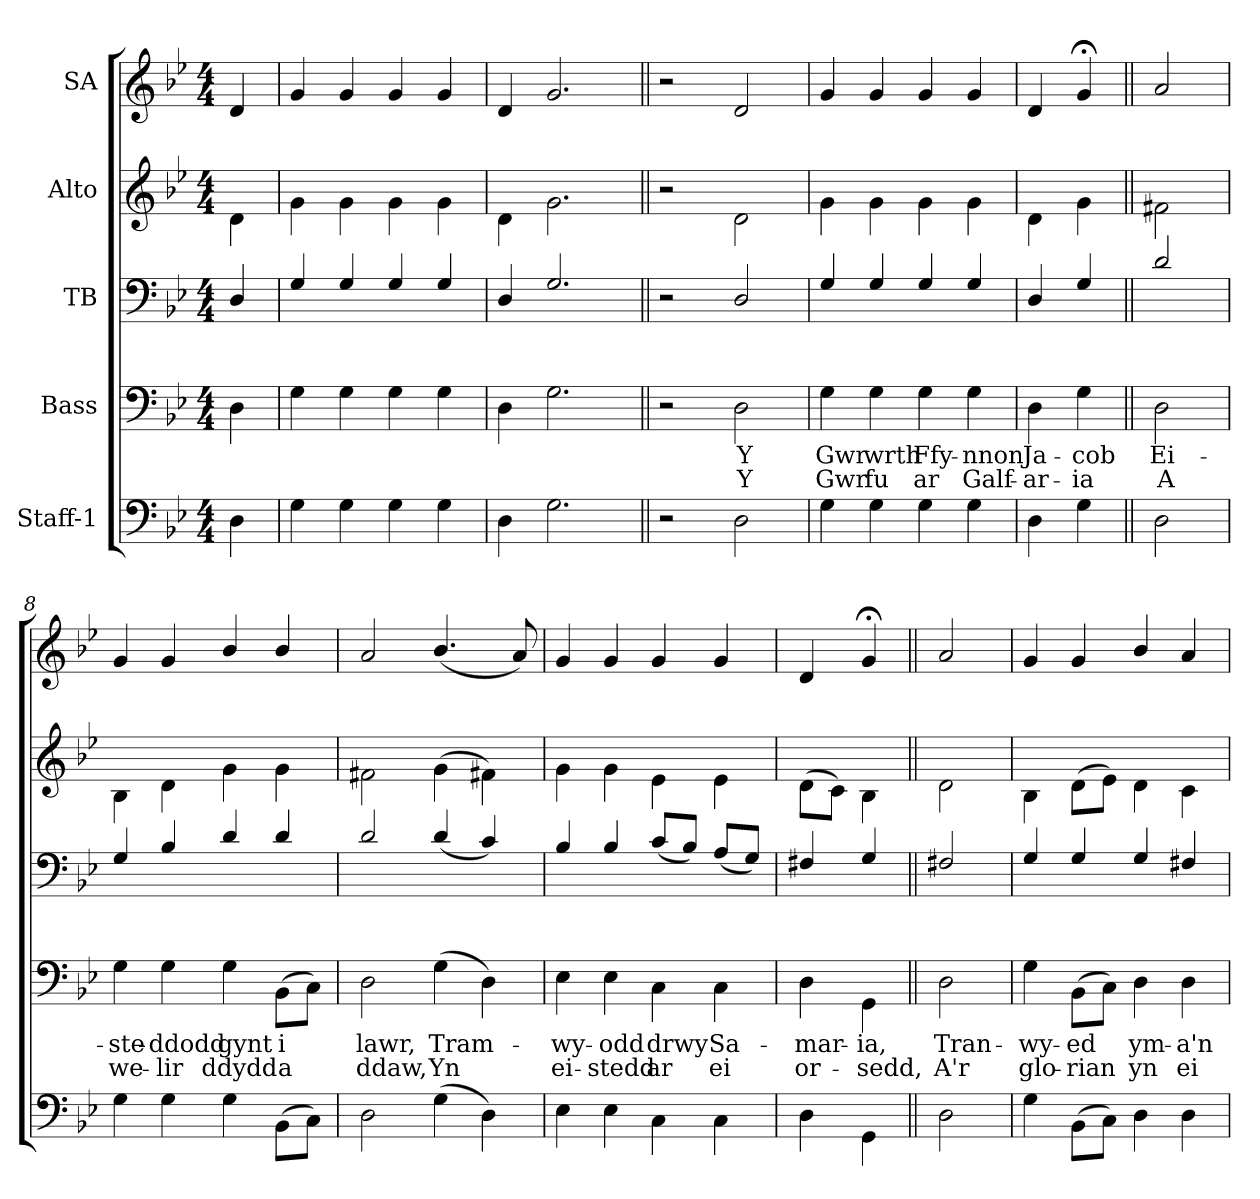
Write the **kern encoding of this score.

**kern	**kern	**text	**text	**kern	**kern	**kern
*part5	*part4	*part4	*part4	*part3	*part2	*part1
*staff5	*staff4	*staff4	*staff4	*staff3	*staff2	*staff1
*I"Staff-1	*I"Bass	*	*	*I"TB	*I"Alto	*I"SA
*clefF4	*clefF4	*	*	*clefF4	*clefG2	*clefG2
*k[b-e-]	*k[b-e-]	*	*	*k[b-e-]	*k[b-e-]	*k[b-e-]
*B-:	*B-:	*	*	*B-:	*B-:	*B-:
*M4/4	*M4/4	*	*	*M4/4	*M4/4	*M4/4
*MM100	*MM100	*	*	*MM100	*MM100	*MM100
=1	=1	=1	=1	=1	=1	=1
4D\	4D\	.	.	4D/	4d\	4d/
=2	=2	=2	=2	=2	=2	=2
4G\	4G\	.	.	4G/	4g\	4g/
4G\	4G\	.	.	4G/	4g\	4g/
4G\	4G\	.	.	4G/	4g\	4g/
4G\	4G\	.	.	4G/	4g\	4g/
=3	=3	=3	=3	=3	=3	=3
4D\	4D\	.	.	4D/	4d\	4d/
2.G\	2.G\	.	.	2.G/	2.g\	2.g/
=4||	=4||	=4||	=4||	=4||	=4||	=4||
2r	2r	.	.	2r	2r	2r
!	!	!LO:LY:b	!LO:LY:b	!	!	!
2D\	2D\	Y	Y	2D/	2d\	2d/
=5	=5	=5	=5	=5	=5	=5
!	!	!LO:LY:b	!LO:LY:b	!	!	!
4G\	4G\	Gwr	Gwr	4G/	4g\	4g/
!	!	!LO:LY:b	!LO:LY:b	!	!	!
4G\	4G\	wrth	fu	4G/	4g\	4g/
!	!	!LO:LY:b	!LO:LY:b	!	!	!
4G\	4G\	Ffy-	ar	4G/	4g\	4g/
!	!	!LO:LY:b	!LO:LY:b	!	!	!
4G\	4G\	-nnon	Galf-	4G/	4g\	4g/
=6	=6	=6	=6	=6	=6	=6
!	!	!LO:LY:b	!LO:LY:b	!	!	!
4D\	4D\	Ja-	-ar-	4D/	4d\	4d/
!	!	!LO:LY:b	!LO:LY:b	!	!	!
4G\	4G\	-cob	-ia	4G/	4g\	4g;/
=7||	=7||	=7||	=7||	=7||	=7||	=7||
*	*	*	*	*	*	*MM90
!	!	!LO:LY:b	!LO:LY:b	!	!	!
2D\	2D\	Ei-	A	2d/	2f#X\	2a/
!!LO:PB:g=z
=8	=8	=8	=8	=8	=8	=8
!	!	!LO:LY:b	!LO:LY:b	!	!	!
4G\	4G\	-ste-	we-	4G/	4B-\	4g/
!	!	!LO:LY:b	!LO:LY:b	!	!	!
4G\	4G\	-ddodd	-lir	4B-/	4d\	4g/
!	!	!LO:LY:b	!LO:LY:b	!	!	!
4G\	4G\	gynt	ddydd	4d/	4g\	4b-/
!	!	!LO:LY:b	!LO:LY:b	!	!	!
(<8BB-\L	(<8BB-\L	i	a	4d/	4g\	4b-/
8C\J)	8C\J)	.	.	.	.	.
=9	=9	=9	=9	=9	=9	=9
!	!	!LO:LY:b	!LO:LY:b	!	!	!
2D\	2D\	lawr,	ddaw,	2d/	2f#X\	2a/
!	!	!LO:LY:b	!LO:LY:b	!	!	!
(>4G\	(>4G\	Tram-	Yn	(<4d/	(>4g\	(<4.b-/
4D\)	4D\)	.	.	4c/)	4f#X\)	.
.	.	.	.	.	.	8a/)
=10	=10	=10	=10	=10	=10	=10
!	!	!LO:LY:b	!LO:LY:b	!	!	!
4E-\	4E-\	-wy-	ei-	4B-/	4g\	4g/
!	!	!LO:LY:b	!LO:LY:b	!	!	!
4E-\	4E-\	-odd	-stedd	4B-/	4g\	4g/
!	!	!LO:LY:b	!LO:LY:b	!	!	!
4C\	4C\	drwy	ar	(>8c/L	4e-\	4g/
.	.	.	.	8B-/J)	.	.
!	!	!LO:LY:b	!LO:LY:b	!	!	!
4C\	4C\	Sa-	ei	(>8A/L	4e-\	4g/
.	.	.	.	8G/J)	.	.
=11	=11	=11	=11	=11	=11	=11
!	!	!LO:LY:b	!LO:LY:b	!	!	!
4D\	4D\	-mar-	or-	4F#X/	(<8d\L	4d/
.	.	.	.	.	8c\J)	.
!	!	!LO:LY:b	!LO:LY:b	!	!	!
4GG\	4GG\	-ia,	-sedd,	4G/	4B-\	4g;/
=12||	=12||	=12||	=12||	=12||	=12||	=12||
!	!	!LO:LY:b	!LO:LY:b	!	!	!
2D\	2D\	Tran-	A'r	2F#X/	2d\	2a/
=13	=13	=13	=13	=13	=13	=13
!	!	!LO:LY:b	!LO:LY:b	!	!	!
4G\	4G\	-wy-	glo-	4G/	4B-\	4g/
!	!	!LO:LY:b	!LO:LY:b	!	!	!
(<8BB-\L	(<8BB-\L	-ed	-rian	4G/	(<8d\L	4g/
8C\J)	8C\J)	.	.	.	8e-\J)	.
!	!	!LO:LY:b	!LO:LY:b	!	!	!
4D\	4D\	ym-	yn	4G/	4d\	4b-/
!	!	!LO:LY:b	!LO:LY:b	!	!	!
4D\	4D\	-a'n	ei	4F#X/	4c\	4a/
=	=	=	=	=	=	=
*-	*-	*-	*-	*-	*-	*-
